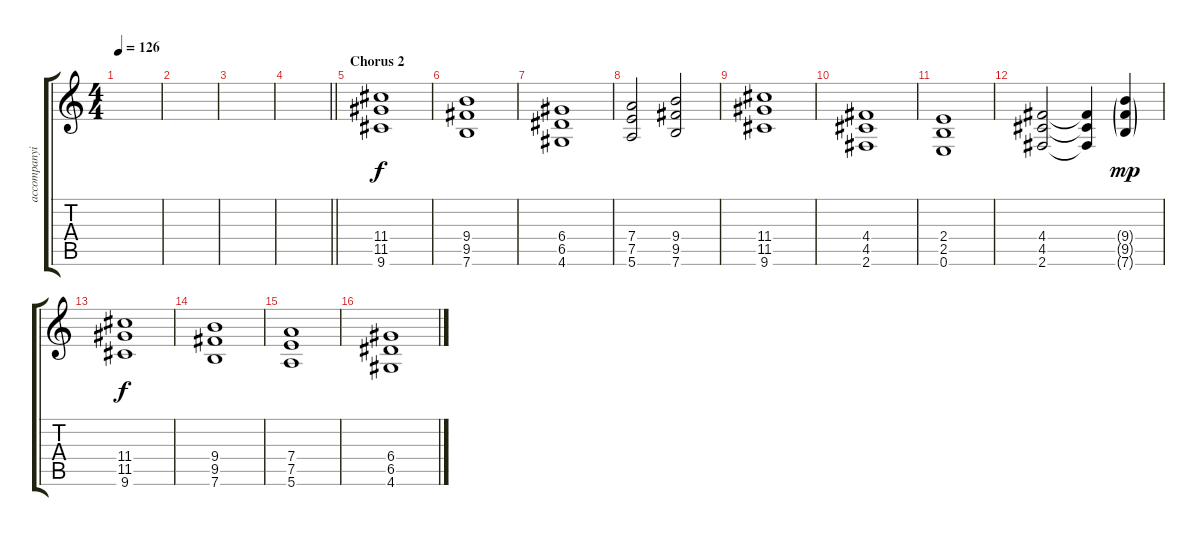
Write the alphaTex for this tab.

\track ("accompanying Guitar II" "accompanyi") {instrument distortionguitar}
\staff {score tabs}
\tuning (E4 B3 G3 D3 A2 E2) {hide}
\ts (4 4)
\tempo 126
\clef g2
\ks c
|
|
|
\barLineRight lightlight
|
\section ("" "Chorus 2")
(11.4 11.5 9.6).1 |
(9.4 9.5 7.6).1 |
(6.4 6.5 4.6).1 |
(7.4 7.5 5.6).2 (9.4 9.5 7.6).2 |
(11.4 11.5 9.6).1 |
(4.4 4.5 2.6).1 |
(2.4 2.5 0.6).1 |
(4.4 4.5 2.6).2 (4.4{t} 4.5{t} 2.6{t}).4 (9.4{g} 9.5{g} 7.6{g}).4{dy mp} |
(11.4 11.5 9.6).1{dy f} |
(9.4 9.5 7.6).1 |
(7.4 7.5 5.6).1 |
(6.4 6.5 4.6).1
